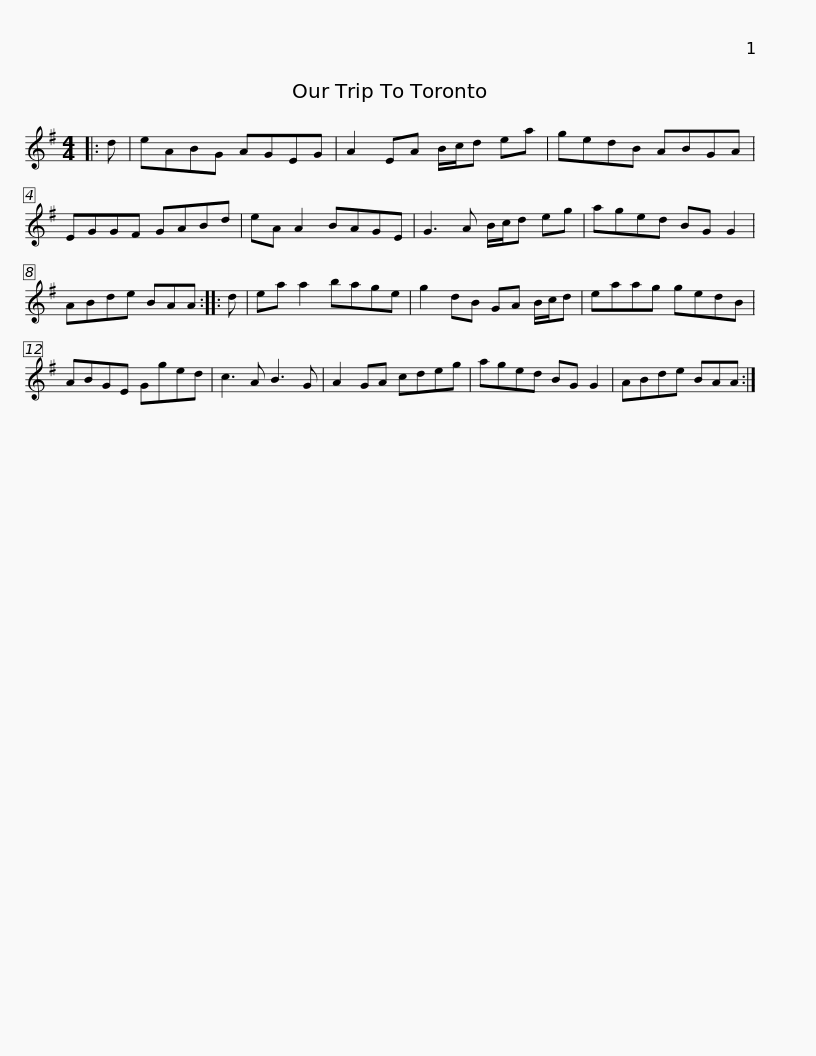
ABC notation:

X:1
L:1/8
M:4/4
I:linebreak $
K:G
V:1 treble
V:1
|: d | eABG AGEG | A2 EA B/c/d ea | gedB ABGA | EGGF GABd | %5
 eA A2 BAGE |$ G3 A B/c/d eg | aged BG G2 | ABde BAA :: d | %10
 ea a2 bage | g2 dB GA B/c/d |$ eaag gedB | ABGE Gged | c3 A B3 G | %15
 A2 GA cdeg | aged BG G2 | ABde BAA :| %18
